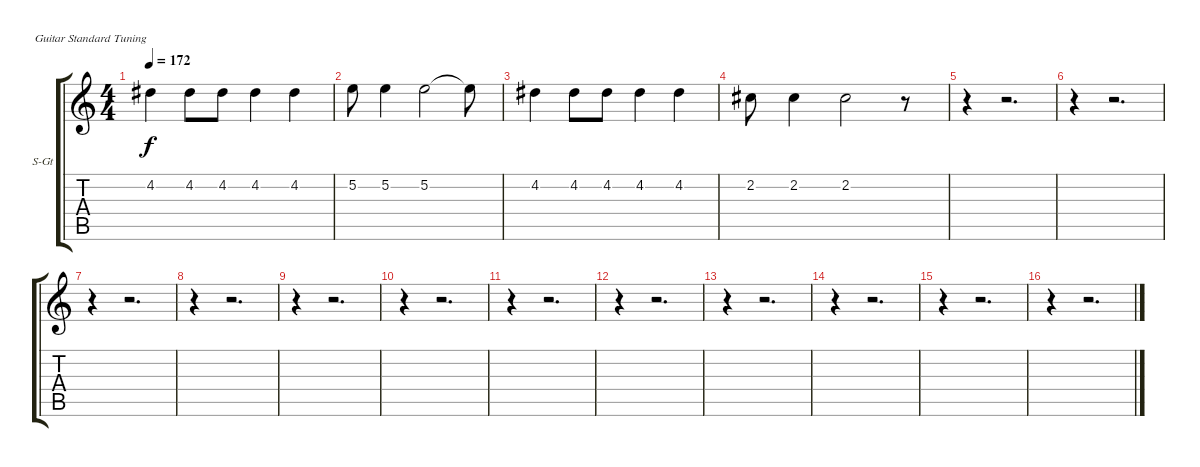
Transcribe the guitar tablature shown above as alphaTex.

\bracketExtendMode groupsimilarinstruments
\firstSystemTrackNameOrientation horizontal
\otherSystemsTrackNameOrientation horizontal
\track ("Nicolas Sirkis" "S-Gt") {instrument lead6voice}
\staff {score tabs}
\tuning (E4 B3 G3 D3 A2 E2)
\displaytranspose 12
\ts (4 4)
\tempo 172
\clef g2
\ks c
4.2.4{dy f} 4.2.8 4.2.8 4.2.4 4.2.4 |
5.2.8 5.2.4 5.2.2 5.2{t}.8 |
4.2.4 4.2.8 4.2.8 4.2.4 4.2.4 |
2.2.8 2.2.4 2.2.2 r.8 |
r.4 r.2{d} |
r.4 r.2{d} |
r.4 r.2{d} |
r.4 r.2{d} |
r.4 r.2{d} |
r.4 r.2{d} |
r.4 r.2{d} |
r.4 r.2{d} |
r.4 r.2{d} |
r.4 r.2{d} |
r.4 r.2{d} |
r.4 r.2{d}
